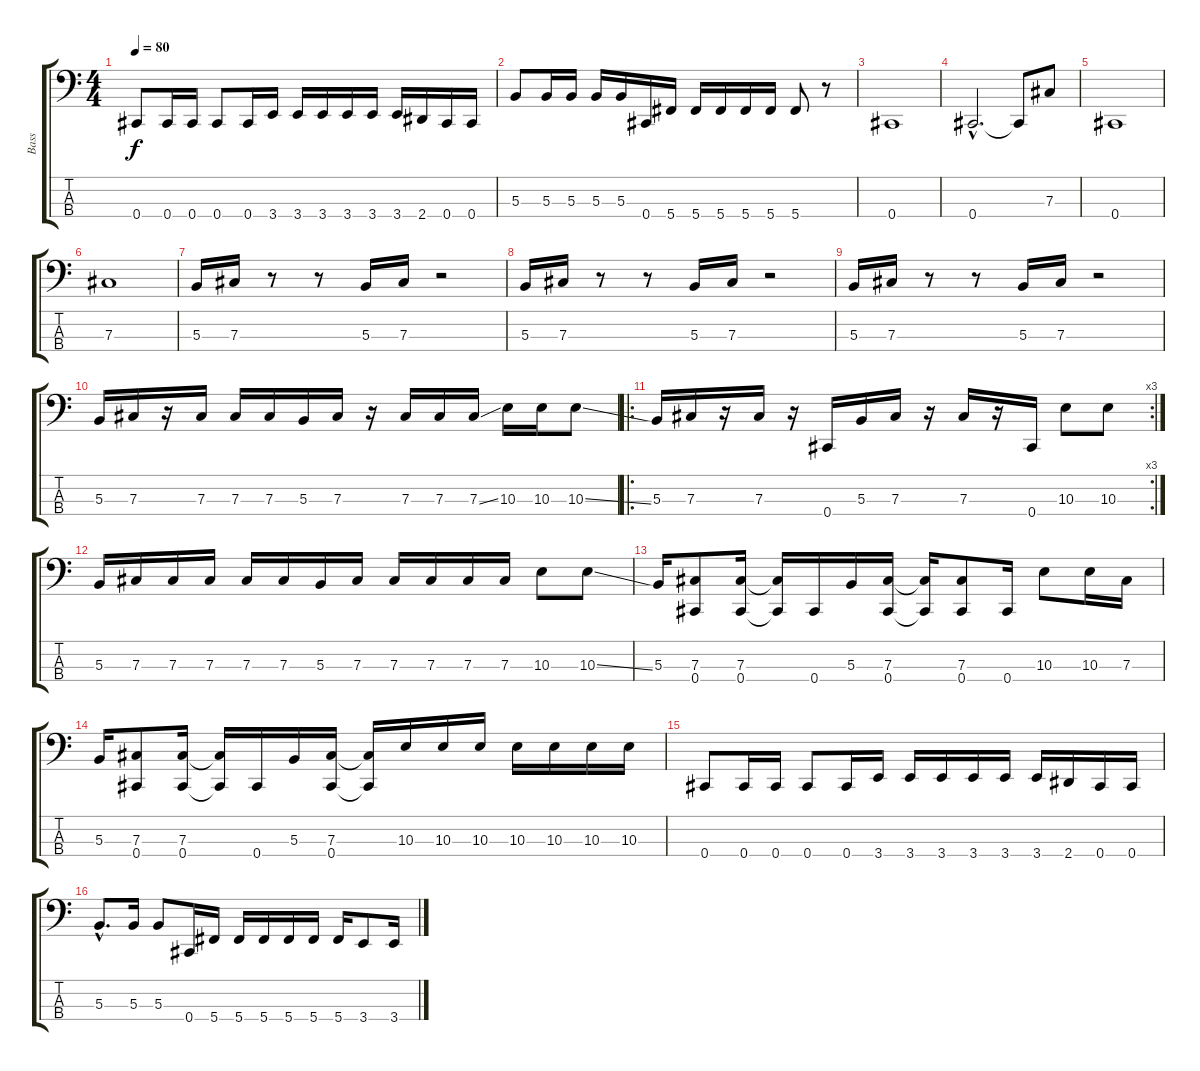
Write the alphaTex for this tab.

\track ("Bass" "Bass") {instrument electricbassfinger}
\staff {score tabs}
\tuning (E2 B1 Gb1 Db1) {hide}
\ts (4 4)
\tempo 80
\clef f4
\ks c
0.4.8{dy f} 0.4.16 0.4.16 0.4.8 0.4.16 3.4.16 3.4.16 3.4.16 3.4.16 3.4.16 3.4.16 2.4.16 0.4.16 0.4.16 |
5.3.8 5.3.16 5.3.16 5.3.16 5.3.16 0.4.16 5.4.16 5.4.16 5.4.16 5.4.16 5.4.16 5.4.8 r.8 |
0.4.1 |
0.4{hac}.2{d} 0.4{t}.8 7.3.8 |
0.4.1 |
7.3.1 |
5.3.16 7.3.16 r.8 r.8 5.3.16 7.3.16 r.2 |
5.3.16 7.3.16 r.8 r.8 5.3.16 7.3.16 r.2 |
5.3.16 7.3.16 r.8 r.8 5.3.16 7.3.16 r.2 |
5.3.16 7.3.16 r.16 7.3.16 7.3.16 7.3.16 5.3.16 7.3.16 r.16 7.3.16 7.3.16 7.3{ss}.16 10.3.16 10.3.16 10.3{ss}.8 |
\ro
\rc 3
5.3.16 7.3.16 r.16 7.3.16 r.16 0.4.16 5.3.16 7.3.16 r.16 7.3.16 r.16 0.4.16 10.3.8 10.3.8 |
5.3.16 7.3.16 7.3.16 7.3.16 7.3.16 7.3.16 5.3.16 7.3.16 7.3.16 7.3.16 7.3.16 7.3.16 10.3.8 10.3{ss}.8 |
5.3.16 (7.3 0.4).8 (7.3 0.4).16 (7.3{t} 0.4{t}).16 0.4.16 5.3.16 (7.3 0.4).16 (7.3{t} 0.4{t}).16 (7.3 0.4).8 0.4.16 10.3.8 10.3.16 7.3.16 |
5.3.16 (7.3 0.4).8 (7.3 0.4).16 (7.3{t} 0.4{t}).16 0.4.16 5.3.16 (7.3 0.4).16 (7.3{t} 0.4{t}).16 10.3.16 10.3.16 10.3.16 10.3.16 10.3.16 10.3.16 10.3.16 |
0.4.8 0.4.16 0.4.16 0.4.8 0.4.16 3.4.16 3.4.16 3.4.16 3.4.16 3.4.16 3.4.16 2.4.16 0.4.16 0.4.16 |
5.3{hac}.8{d} 5.3.16 5.3.8 0.4.16 5.4.16 5.4.16 5.4.16 5.4.16 5.4.16 5.4.16 3.4.8 3.4.16
